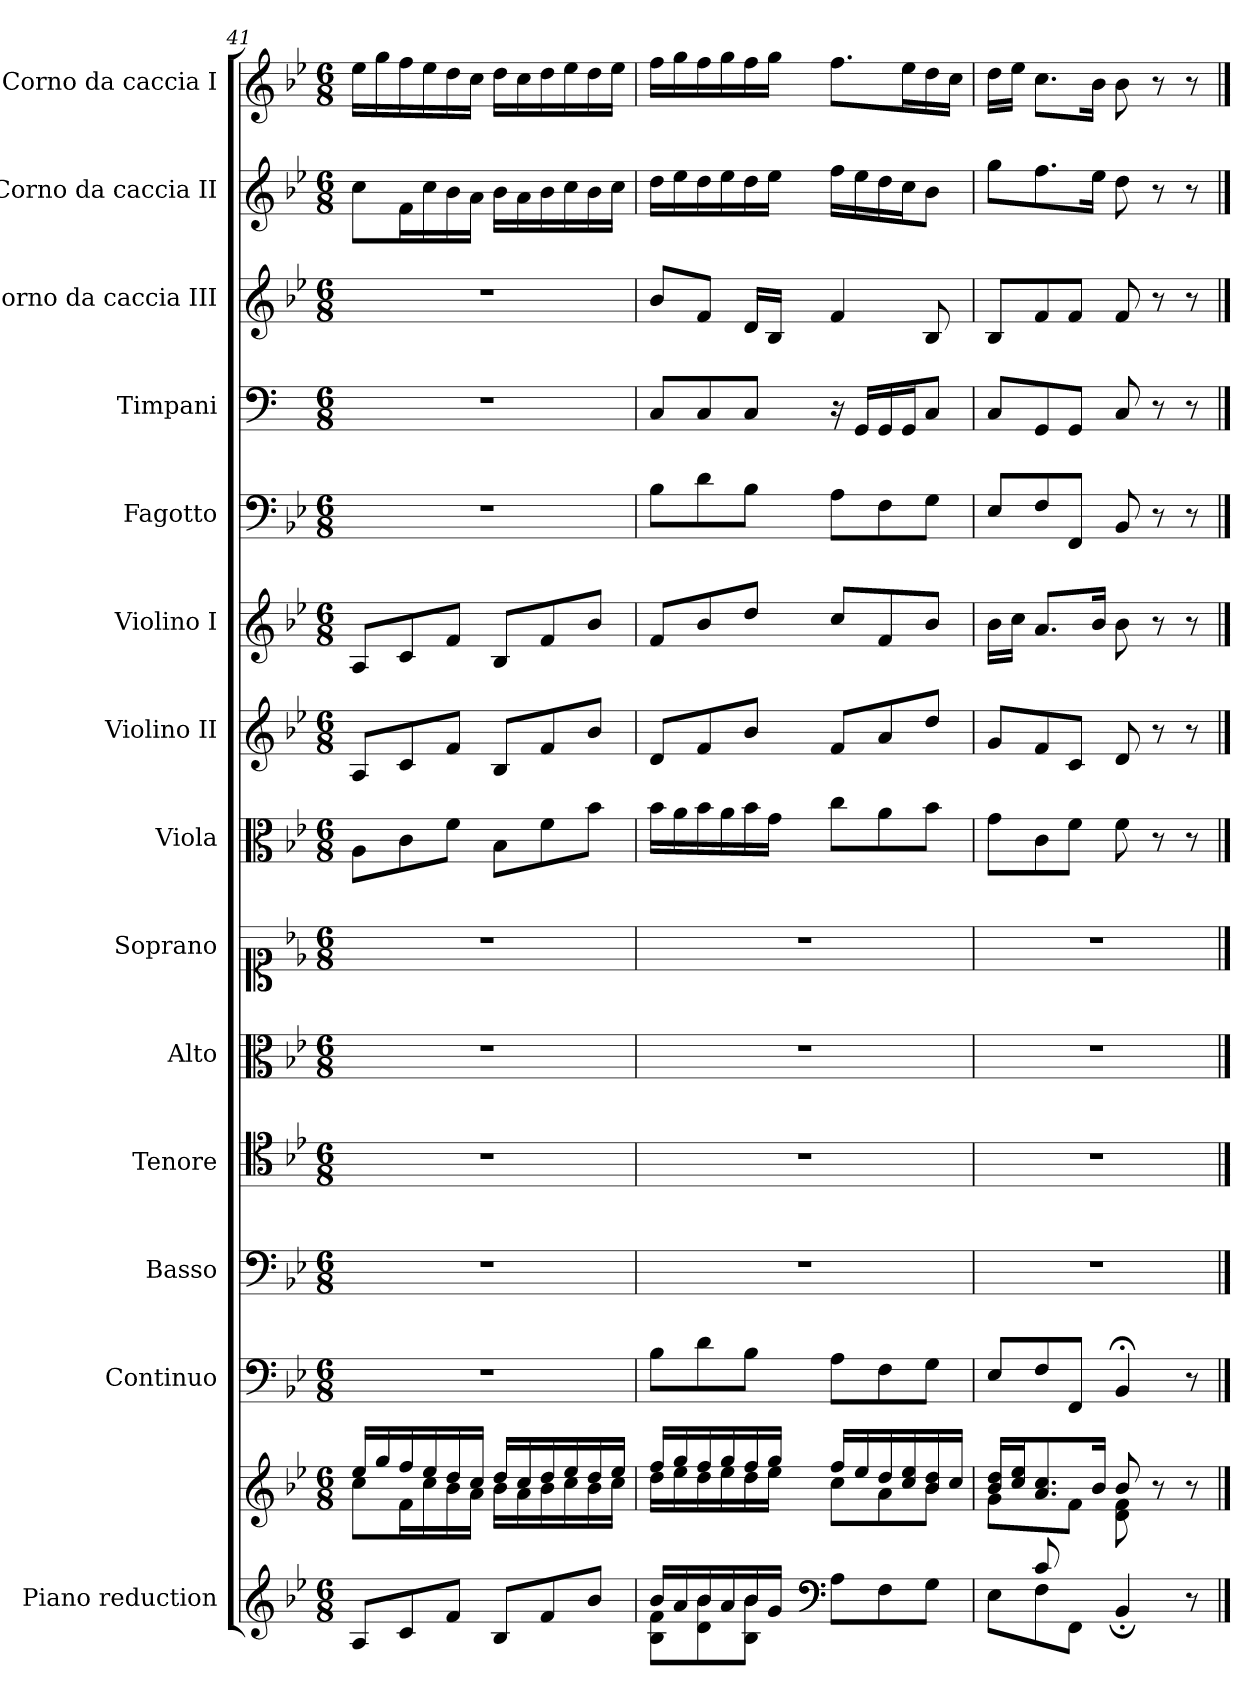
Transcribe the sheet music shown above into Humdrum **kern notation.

**kern	**kern	**kern	**kern	**kern	**kern	**kern	**kern	**kern	**kern	**kern	**kern	**kern	**kern	**kern
*part14	*part14	*part13	*part12	*part11	*part10	*part9	*part8	*part7	*part6	*part5	*part4	*part3	*part2	*part1
*staff15	*staff14	*staff13	*staff12	*staff11	*staff10	*staff9	*staff8	*staff7	*staff6	*staff5	*staff4	*staff3	*staff2	*staff1
*I"Piano reduction	*	*I"Continuo	*I"Basso	*I"Tenore	*I"Alto	*I"Soprano	*I"Viola	*I"Violino II	*I"Violino I	*I"Fagotto	*I"Timpani	*I"Corno da caccia III	*I"Corno da caccia II	*I"Corno da caccia I
*I'Pno	*	*	*	*	*	*	*I'Vla	*I'Vln	*I'Vln	*	*I'Timp	*	*	*
*clefG2	*clefG2	*clefF4	*clefF4	*clefC4	*clefC3	*clefC1	*clefC3	*clefG2	*clefG2	*clefF4	*clefF4	*clefG2	*clefG2	*clefG2
*	*	*	*	*	*	*	*	*	*	*	*ITrd1c2	*ITrd8c14	*ITrd8c14	*ITrd8c14
*k[b-e-]	*k[b-e-]	*k[b-e-]	*k[b-e-]	*k[b-e-]	*k[b-e-]	*k[b-e-]	*k[b-e-]	*k[b-e-]	*k[b-e-]	*k[b-e-]	*k[b-e-]	*k[b-e-]	*k[b-e-]	*k[b-e-]
*M6/8	*M6/8	*M6/8	*M6/8	*M6/8	*M6/8	*M6/8	*M6/8	*M6/8	*M6/8	*M6/8	*M6/8	*M6/8	*M6/8	*M6/8
=41	=41	=41	=41	=41	=41	=41	=41	=41	=41	=41	=41	=41	=41	=41
*	*^	*	*	*	*	*	*	*	*	*	*	*	*	*
8A/L	16ee-/LL	8cc\L	2.r	2.r	2.r	2.r	2.r	8A\L	8A/L	8A/L	2.r	2.r	2.r	8c\L	16e-\LL
.	16gg/	.	.	.	.	.	.	.	.	.	.	.	.	.	16g\
8c/	16ff/	16f\L	.	.	.	.	.	8c\	8c/	8c/	.	.	.	16F\L	16f\
.	16ee-/	16cc\	.	.	.	.	.	.	.	.	.	.	.	16c\	16e-\
8f/J	16dd/	16b-\	.	.	.	.	.	8f\J	8f/J	8f/J	.	.	.	16B-\	16d\
.	16cc/JJ	16a\JJ	.	.	.	.	.	.	.	.	.	.	.	16A\JJ	16c\JJ
8B-/L	16dd/LL	16b-\LL	.	.	.	.	.	8B-\L	8B-/L	8B-/L	.	.	.	16B-\LL	16d\LL
.	16cc/	16a\	.	.	.	.	.	.	.	.	.	.	.	16A\	16c\
8f/	16dd/	16b-\	.	.	.	.	.	8f\	8f/	8f/	.	.	.	16B-\	16d\
.	16ee-/	16cc\	.	.	.	.	.	.	.	.	.	.	.	16c\	16e-\
8b-/J	16dd/	16b-\	.	.	.	.	.	8b-\J	8b-/J	8b-/J	.	.	.	16B-\	16d\
.	16ee-/JJ	16cc\JJ	.	.	.	.	.	.	.	.	.	.	.	16c\JJ	16e-\JJ
=42	=42	=42	=42	=42	=42	=42	=42	=42	=42	=42	=42	=42	=42	=42	=42
*^	*	*	*	*	*	*	*	*	*	*	*	*	*	*	*
16b-/LL	8B-\ 8f\L	16ff/LL	16dd\LL	8B-\L	2.r	2.r	2.r	2.r	16b-\LL	8d/L	8f/L	8B-\L	8BB-/L	8B-/L	16d\LL	16f\LL
16a/	.	16gg/	16ee-\	.	.	.	.	.	16a\	.	.	.	.	.	16e-\	16g\
16b-/	8d\ 8b-\	16ff/	16dd\	8d\	.	.	.	.	16b-\	8f/	8b-/	8d\	8BB-/	8F/J	16d\	16f\
16a/	.	16gg/	16ee-\	.	.	.	.	.	16a\	.	.	.	.	.	16e-\	16g\
16b-/	8B-\ 8b-\J	16ff/	16dd\	8B-\J	.	.	.	.	16b-\	8b-/J	8dd/J	8B-\J	8BB-/J	16D/LL	16d\	16f\
16g/JJ	.	16gg/JJ	16ee-\JJ	.	.	.	.	.	16g\JJ	.	.	.	.	16BB-/JJ	16e-\JJ	16g\JJ
*clefF4	*	*	*	*	*	*	*	*	*	*	*	*	*	*	*	*
8A\L	4.ryy	16ff/LL	8cc\L	8A\L	.	.	.	.	8cc\L	8f/L	8cc/L	8A\L	16r	4F/	16f\LL	8.f\L
.	.	16ee-/	.	.	.	.	.	.	.	.	.	.	16FF/LL	.	16e-\	.
8F\	.	16dd/	8a\	8F\	.	.	.	.	8a\	8a/	8f/	8F\	16FF/	.	16d\	.
.	.	16cc/ 16ee-/	.	.	.	.	.	.	.	.	.	.	16FF/J	.	16c\J	16e-\L
8G\J	.	16b-/ 16dd/	8b-\J	8G\J	.	.	.	.	8b-\J	8dd/J	8b-/J	8G\J	8BB-/J	8BB-/	8B-\J	16d\
.	.	16cc/JJ	.	.	.	.	.	.	.	.	.	.	.	.	.	16c\JJ
=43	=43	=43	=43	=43	=43	=43	=43	=43	=43	=43	=43	=43	=43	=43	=43	=43
8ryy	8E-\L	16b-/ 16dd/LL	8g\L	8E-/L	2.r	2.r	2.r	2.r	8g\L	8g/L	16b-\LL	8E-/L	8BB-/L	8BB-/L	8g\L	16d\LL
.	.	16cc/ 16ee-/J	.	.	.	.	.	.	.	.	16cc\JJ	.	.	.	.	16e-\JJ
8c/	8F\	8.a/ 8.cc/	8ryy	8F/	.	.	.	.	8c\	8f/	8.a/L	8F/	8FF/	8F/	8.f\	8.c\L
2ryy	8FF\J	.	8f\J	8FF/J	.	.	.	.	8f\J	8c/J	.	8FF/J	8FF/J	8F/J	.	.
.	.	16b-/Jk	.	.	.	.	.	.	.	.	16b-/Jk	.	.	.	16e-\Jk	16B-\Jk
.	4BB-;/	8b-/	8d\ 8f\	4BB-;</	.	.	.	.	8f\	8d/	8b-\	8BB-/	8BB-/	8F/	8d\	8B-\
.	.	8r	8ryy	.	.	.	.	.	8r	8r	8r	8r	8r	8r	8r	8r
.	8r	8r	8ryy	8r	.	.	.	.	8r	8r	8r	8r	8r	8r	8r	8r
*v	*v	*	*	*	*	*	*	*	*	*	*	*	*	*	*	*
*	*v	*v	*	*	*	*	*	*	*	*	*	*	*	*	*
==	==	==	==	==	==	==	==	==	==	==	==	==	==	==
*-	*-	*-	*-	*-	*-	*-	*-	*-	*-	*-	*-	*-	*-	*-
